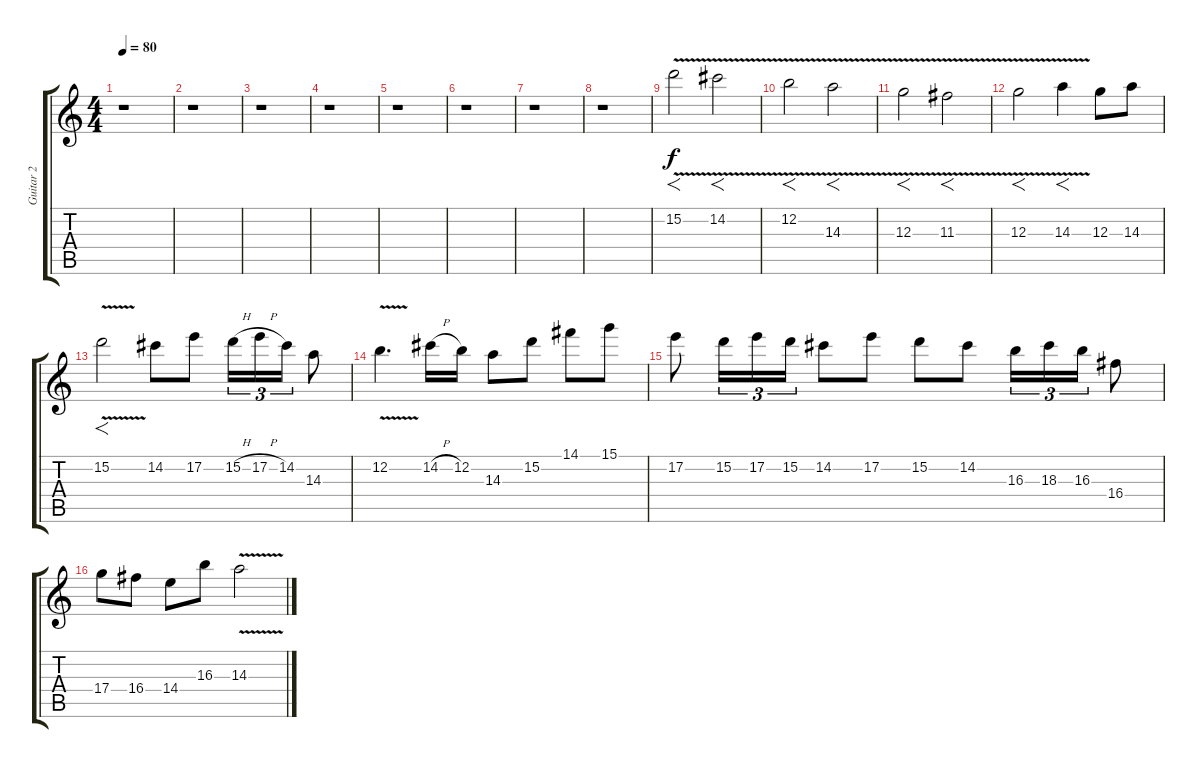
\track ("Guitar 2" "Guitar 2") {instrument distortionguitar}
\staff {score tabs}
\tuning (E4 B3 G3 D3 A2 E2) {hide}
\ts (4 4)
\tempo 80
\clef g2
\ks c
r.1{dy f instrument distortionguitar} |
r.1 |
r.1 |
r.1 |
r.1 |
r.1 |
r.1 |
r.1 |
15.2{v}.2{f} 14.2{v}.2{f} |
12.2{v}.2{f} 14.3{v}.2{f} |
12.3{v}.2{f} 11.3{v}.2{f} |
12.3{v}.2{f} 14.3{v}.4{f} 12.3.8 14.3.8 |
15.2{v}.2{f} 14.2.8 17.2.8 15.2{h}.16{tu (3 2)} 17.2{h}.16{tu (3 2)} 14.2.16{tu (3 2)} 14.3.8 |
12.2{v}.4{d} 14.2{h}.16 12.2.16 14.3.8 15.2.8 14.1.8 15.1.8 |
17.2.8 15.2.16{tu (3 2)} 17.2.16{tu (3 2)} 15.2.16{tu (3 2)} 14.2.8 17.2.8 15.2.8 14.2.8 16.3.16{tu (3 2)} 18.3.16{tu (3 2)} 16.3.16{tu (3 2)} 16.4.8 |
17.4.8 16.4.8 14.4.8 16.3.8 14.3{v}.2
